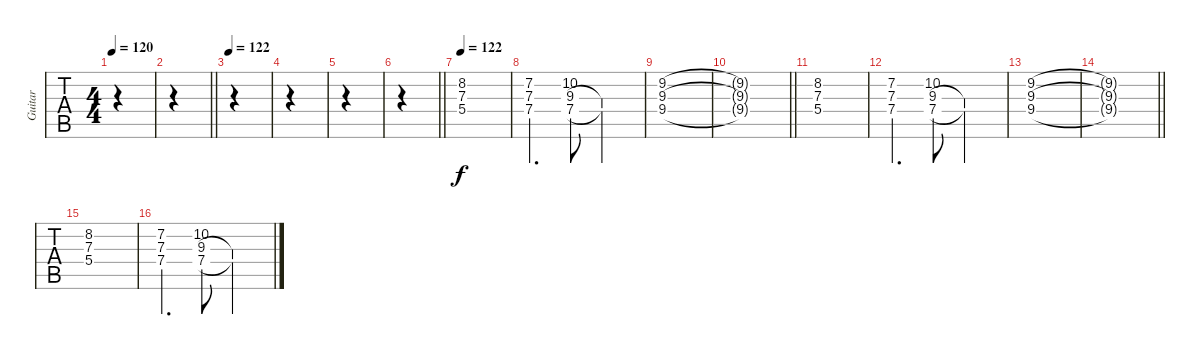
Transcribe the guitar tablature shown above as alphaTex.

\track ("Guitar" "Guitar") {instrument distortionguitar}
\staff {tabs}
\tuning (F4 C4 Ab3 Eb3 Bb2 F2) {hide}
\ts (4 4)
\tempo 120
\clef g2
\ks c
|
\barLineRight lightlight
|
\tempo 122
|
|
|
\barLineRight lightlight
|
\tempo 122
(8.2 7.3 5.4).1 |
(7.2 7.3 7.4).4{d} (10.2 9.3 7.4).8 (9.3{t} 7.4{t}).2 |
(9.2 9.3 9.4).1 |
\barLineRight lightlight
(9.2{t} 9.3{t} 9.4{t}).1 |
(8.2 7.3 5.4).1 |
(7.2 7.3 7.4).4{d} (10.2 9.3 7.4).8 (9.3{t} 7.4{t}).2 |
(9.2 9.3 9.4).1 |
\barLineRight lightlight
(9.2{t} 9.3{t} 9.4{t}).1 |
(8.2 7.3 5.4).1 |
(7.2 7.3 7.4).4{d} (10.2 9.3 7.4).8 (9.3{t} 7.4{t}).2
